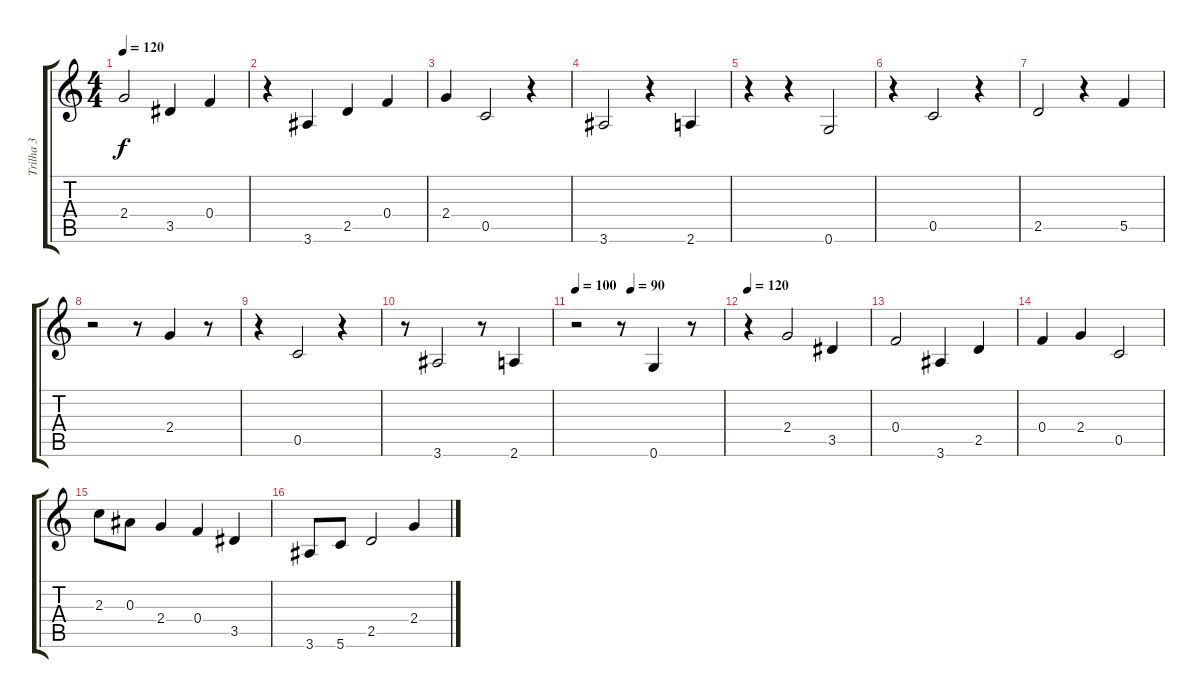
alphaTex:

\track ("Trilha 3" "Trilha 3") {instrument fretlessbass}
\staff {score tabs}
\tuning (G4 D4 Bb3 F3 C3 G2) {hide}
\ts (4 4)
\tempo 120
\clef g2
\ks c
2.4.2{dy f} 3.5.4 0.4.4 |
r.4 3.6.4 2.5.4 0.4.4 |
2.4.4 0.5.2 r.4 |
3.6.2 r.4 2.6.4 |
r.4 r.4 0.6.2 |
r.4 0.5.2 r.4 |
2.5.2 r.4 5.5.4 |
r.2 r.8 2.4.4 r.8 |
r.4 0.5.2 r.4 |
r.8 3.6.2 r.8 2.6.4 |
\tempo 100
\tempo (90 0.375)
r.2 r.8 0.6.4 r.8 |
\tempo 120
r.4 2.4.2 3.5.4 |
0.4.2 3.6.4 2.5.4 |
0.4.4 2.4.4 0.5.2 |
2.3.8 0.3.8 2.4.4 0.4.4 3.5.4 |
3.6.8 5.6.8 2.5.2 2.4.4
